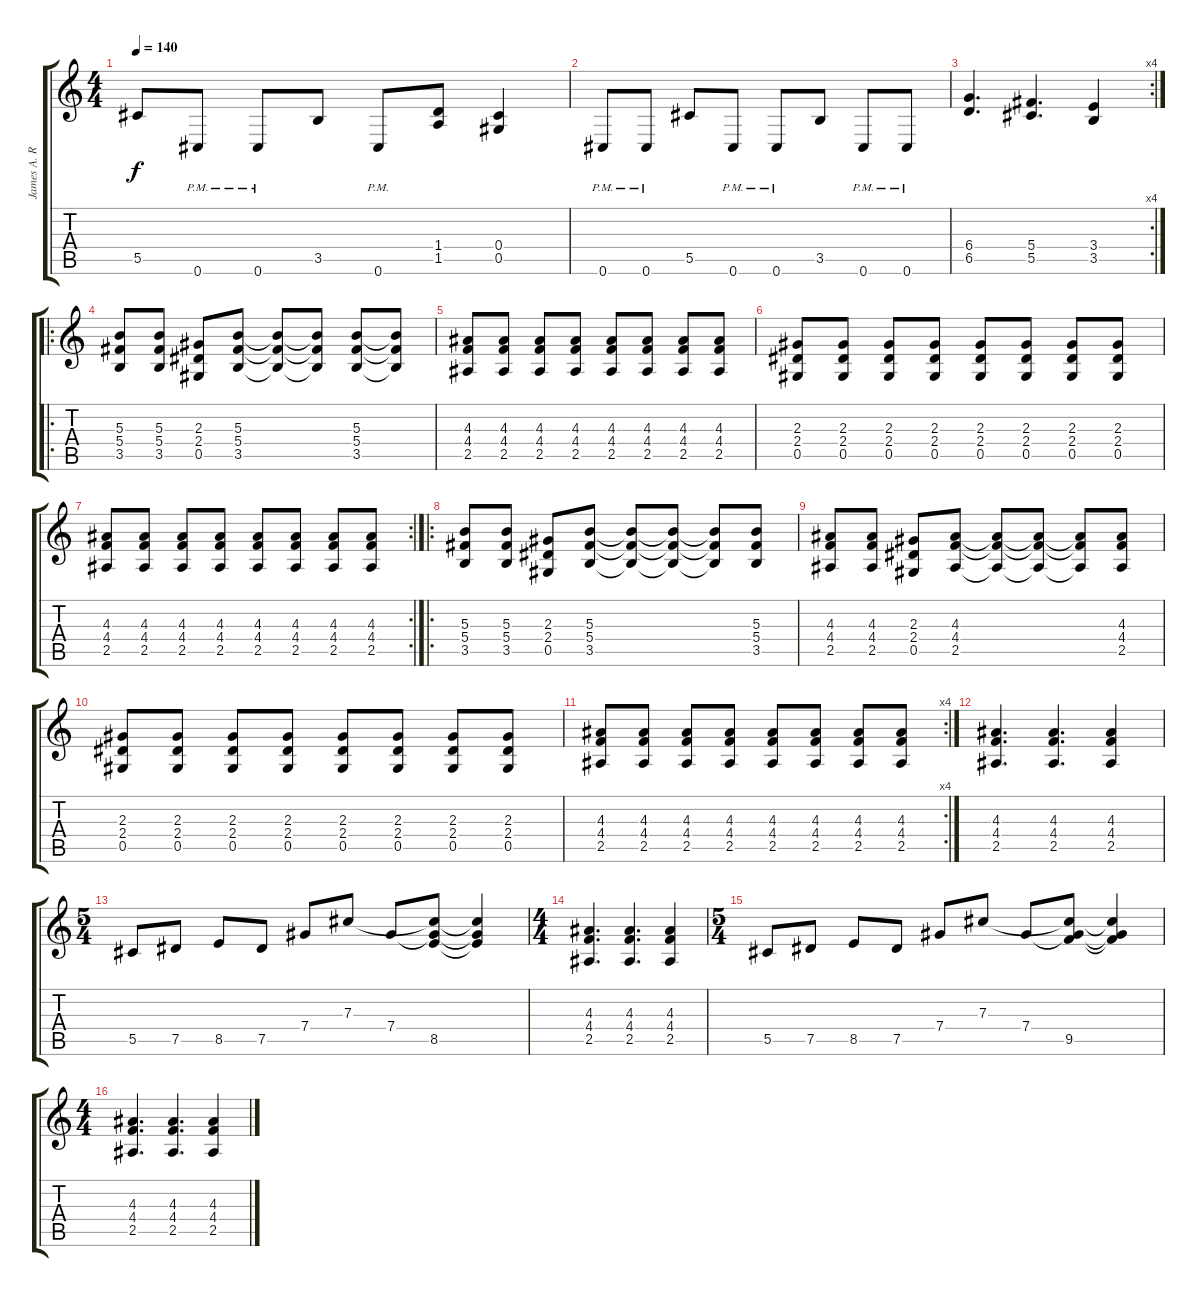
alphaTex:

\track ("James A. Rota (guitar)" "James A. R") {instrument overdrivenguitar}
\staff {score tabs}
\tuning (Eb4 Bb3 Gb3 Db3 Ab2 Db2) {hide}
\ts (4 4)
\tempo 140
\clef g2
\ks c
5.5.8{dy f} 0.6{pm}.8 0.6{pm}.8 3.5.8 0.6{pm}.8 (1.4 1.5).8 (0.4 0.5).4 |
0.6{pm}.8 0.6{pm}.8 5.5.8 0.6{pm}.8 0.6{pm}.8 3.5.8 0.6{pm}.8 0.6{pm}.8 |
\rc 4
(6.4 6.5).4{d} (5.4 5.5).4{d} (3.4 3.5).4 |
\ro
(5.3 5.4 3.5).8 (5.3 5.4 3.5).8 (2.3 2.4 0.5).8 (5.3 5.4 3.5).8 (5.3{t} 5.4{t} 3.5{t}).8 (5.3{t} 5.4{t} 3.5{t}).8 (5.3 5.4 3.5).8 (5.3{t} 5.4{t} 3.5{t}).8 |
(4.3 4.4 2.5).8 (4.3 4.4 2.5).8 (4.3 4.4 2.5).8 (4.3 4.4 2.5).8 (4.3 4.4 2.5).8 (4.3 4.4 2.5).8 (4.3 4.4 2.5).8 (4.3 4.4 2.5).8 |
(2.3 2.4 0.5).8 (2.3 2.4 0.5).8 (2.3 2.4 0.5).8 (2.3 2.4 0.5).8 (2.3 2.4 0.5).8 (2.3 2.4 0.5).8 (2.3 2.4 0.5).8 (2.3 2.4 0.5).8 |
\rc 2
(4.3 4.4 2.5).8 (4.3 4.4 2.5).8 (4.3 4.4 2.5).8 (4.3 4.4 2.5).8 (4.3 4.4 2.5).8 (4.3 4.4 2.5).8 (4.3 4.4 2.5).8 (4.3 4.4 2.5).8 |
\ro
(5.3 5.4 3.5).8 (5.3 5.4 3.5).8 (2.3 2.4 0.5).8 (5.3 5.4 3.5).8 (5.3{t} 5.4{t} 3.5{t}).8 (5.3{t} 5.4{t} 3.5{t}).8 (5.3{t} 5.4{t} 3.5{t}).8 (5.3 5.4 3.5).8 |
(4.3 4.4 2.5).8 (4.3 4.4 2.5).8 (2.3 2.4 0.5).8 (4.3 4.4 2.5).8 (4.3{t} 4.4{t} 2.5{t}).8 (4.3{t} 4.4{t} 2.5{t}).8 (4.3{t} 4.4{t} 2.5{t}).8 (4.3 4.4 2.5).8 |
(2.3 2.4 0.5).8 (2.3 2.4 0.5).8 (2.3 2.4 0.5).8 (2.3 2.4 0.5).8 (2.3 2.4 0.5).8 (2.3 2.4 0.5).8 (2.3 2.4 0.5).8 (2.3 2.4 0.5).8 |
\rc 4
(4.3 4.4 2.5).8 (4.3 4.4 2.5).8 (4.3 4.4 2.5).8 (4.3 4.4 2.5).8 (4.3 4.4 2.5).8 (4.3 4.4 2.5).8 (4.3 4.4 2.5).8 (4.3 4.4 2.5).8 |
(4.3 4.4 2.5).4{d} (4.3 4.4 2.5).4{d} (4.3 4.4 2.5).4 |
\ts (5 4)
5.5.8 7.5.8 8.5.8 7.5.8 7.4.8 7.3.8 7.4.8 (7.3{t} 7.4{t} 8.5).8 (7.3{t} 7.4{t} 8.5{t}).4 |
\ts (4 4)
(4.3 4.4 2.5).4{d} (4.3 4.4 2.5).4{d} (4.3 4.4 2.5).4 |
\ts (5 4)
5.5.8 7.5.8 8.5.8 7.5.8 7.4.8 7.3.8 7.4.8 (7.3{t} 7.4{t} 9.5).8 (7.3{t} 7.4{t} 9.5{t}).4 |
\ts (4 4)
(4.3 4.4 2.5).4{d} (4.3 4.4 2.5).4{d} (4.3 4.4 2.5).4
